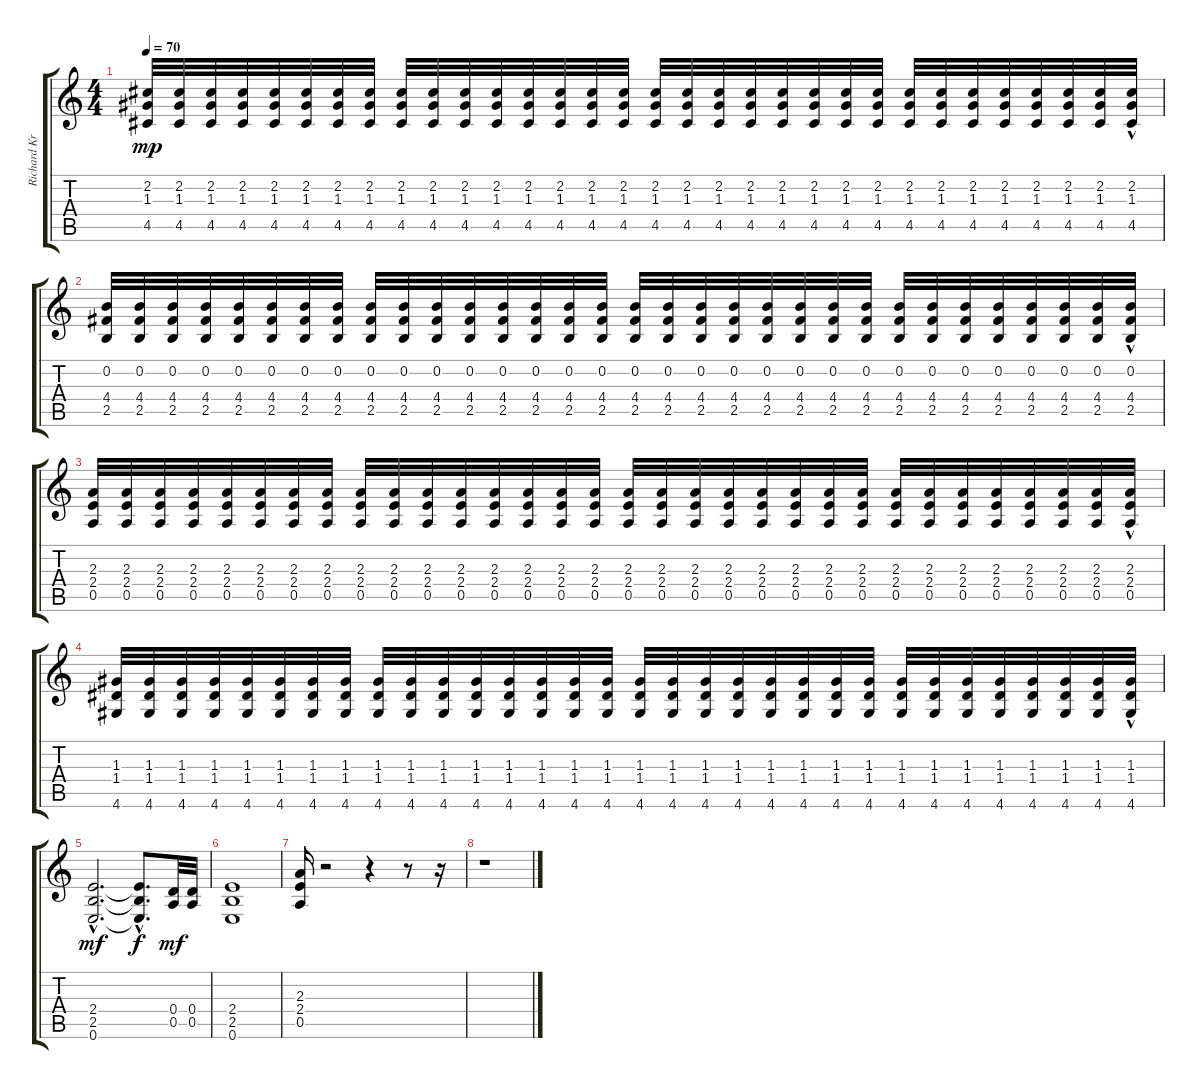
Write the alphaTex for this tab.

\track ("Richard Kruspe" "Richard Kr") {instrument distortionguitar}
\staff {score tabs}
\tuning (E4 B3 G3 D3 A2 E2) {hide}
\ts (4 4)
\tempo 70
\clef g2
\ks c
(2.2 1.3 4.5).32{dy mp} (2.2 1.3 4.5).32 (2.2 1.3 4.5).32 (2.2 1.3 4.5).32 (2.2 1.3 4.5).32 (2.2 1.3 4.5).32 (2.2 1.3 4.5).32 (2.2 1.3 4.5).32 (2.2 1.3 4.5).32 (2.2 1.3 4.5).32 (2.2 1.3 4.5).32 (2.2 1.3 4.5).32 (2.2 1.3 4.5).32 (2.2 1.3 4.5).32 (2.2 1.3 4.5).32 (2.2 1.3 4.5).32 (2.2 1.3 4.5).32 (2.2 1.3 4.5).32 (2.2 1.3 4.5).32 (2.2 1.3 4.5).32 (2.2 1.3 4.5).32 (2.2 1.3 4.5).32 (2.2 1.3 4.5).32 (2.2 1.3 4.5).32 (2.2 1.3 4.5).32 (2.2 1.3 4.5).32 (2.2 1.3 4.5).32 (2.2 1.3 4.5).32 (2.2 1.3 4.5).32 (2.2 1.3 4.5).32 (2.2 1.3 4.5).32 (2.2{hac} 1.3{hac} 4.5{hac}).32 |
(0.2 4.4 2.5).32 (0.2 4.4 2.5).32 (0.2 4.4 2.5).32 (0.2 4.4 2.5).32 (0.2 4.4 2.5).32 (0.2 4.4 2.5).32 (0.2 4.4 2.5).32 (0.2 4.4 2.5).32 (0.2 4.4 2.5).32 (0.2 4.4 2.5).32 (0.2 4.4 2.5).32 (0.2 4.4 2.5).32 (0.2 4.4 2.5).32 (0.2 4.4 2.5).32 (0.2 4.4 2.5).32 (0.2 4.4 2.5).32 (0.2 4.4 2.5).32 (0.2 4.4 2.5).32 (0.2 4.4 2.5).32 (0.2 4.4 2.5).32 (0.2 4.4 2.5).32 (0.2 4.4 2.5).32 (0.2 4.4 2.5).32 (0.2 4.4 2.5).32 (0.2 4.4 2.5).32 (0.2 4.4 2.5).32 (0.2 4.4 2.5).32 (0.2 4.4 2.5).32 (0.2 4.4 2.5).32 (0.2 4.4 2.5).32 (0.2 4.4 2.5).32 (0.2{hac} 4.4{hac} 2.5{hac}).32 |
(2.3 2.4 0.5).32 (2.3 2.4 0.5).32 (2.3 2.4 0.5).32 (2.3 2.4 0.5).32 (2.3 2.4 0.5).32 (2.3 2.4 0.5).32 (2.3 2.4 0.5).32 (2.3 2.4 0.5).32 (2.3 2.4 0.5).32 (2.3 2.4 0.5).32 (2.3 2.4 0.5).32 (2.3 2.4 0.5).32 (2.3 2.4 0.5).32 (2.3 2.4 0.5).32 (2.3 2.4 0.5).32 (2.3 2.4 0.5).32 (2.3 2.4 0.5).32 (2.3 2.4 0.5).32 (2.3 2.4 0.5).32 (2.3 2.4 0.5).32 (2.3 2.4 0.5).32 (2.3 2.4 0.5).32 (2.3 2.4 0.5).32 (2.3 2.4 0.5).32 (2.3 2.4 0.5).32 (2.3 2.4 0.5).32 (2.3 2.4 0.5).32 (2.3 2.4 0.5).32 (2.3 2.4 0.5).32 (2.3 2.4 0.5).32 (2.3 2.4 0.5).32 (2.3{hac} 2.4{hac} 0.5{hac}).32 |
(1.3 1.4 4.6).32 (1.3 1.4 4.6).32 (1.3 1.4 4.6).32 (1.3 1.4 4.6).32 (1.3 1.4 4.6).32 (1.3 1.4 4.6).32 (1.3 1.4 4.6).32 (1.3 1.4 4.6).32 (1.3 1.4 4.6).32 (1.3 1.4 4.6).32 (1.3 1.4 4.6).32 (1.3 1.4 4.6).32 (1.3 1.4 4.6).32 (1.3 1.4 4.6).32 (1.3 1.4 4.6).32 (1.3 1.4 4.6).32 (1.3 1.4 4.6).32 (1.3 1.4 4.6).32 (1.3 1.4 4.6).32 (1.3 1.4 4.6).32 (1.3 1.4 4.6).32 (1.3 1.4 4.6).32 (1.3 1.4 4.6).32 (1.3 1.4 4.6).32 (1.3 1.4 4.6).32 (1.3 1.4 4.6).32 (1.3 1.4 4.6).32 (1.3 1.4 4.6).32 (1.3 1.4 4.6).32 (1.3 1.4 4.6).32 (1.3 1.4 4.6).32 (1.3{hac} 1.4 4.6{hac}).32 |
(2.4{hac} 2.5{hac} 0.6{hac}).2{d dy mf} (2.4{hac t} 2.5{hac t} 0.6{hac t}).8{d dy f} (0.4 0.5).32{dy mf} (0.4 0.5).32 |
(2.4 2.5 0.6).1 |
(2.3 2.4 0.5).16 r.2 r.4 r.8 r.16 |
r.1
